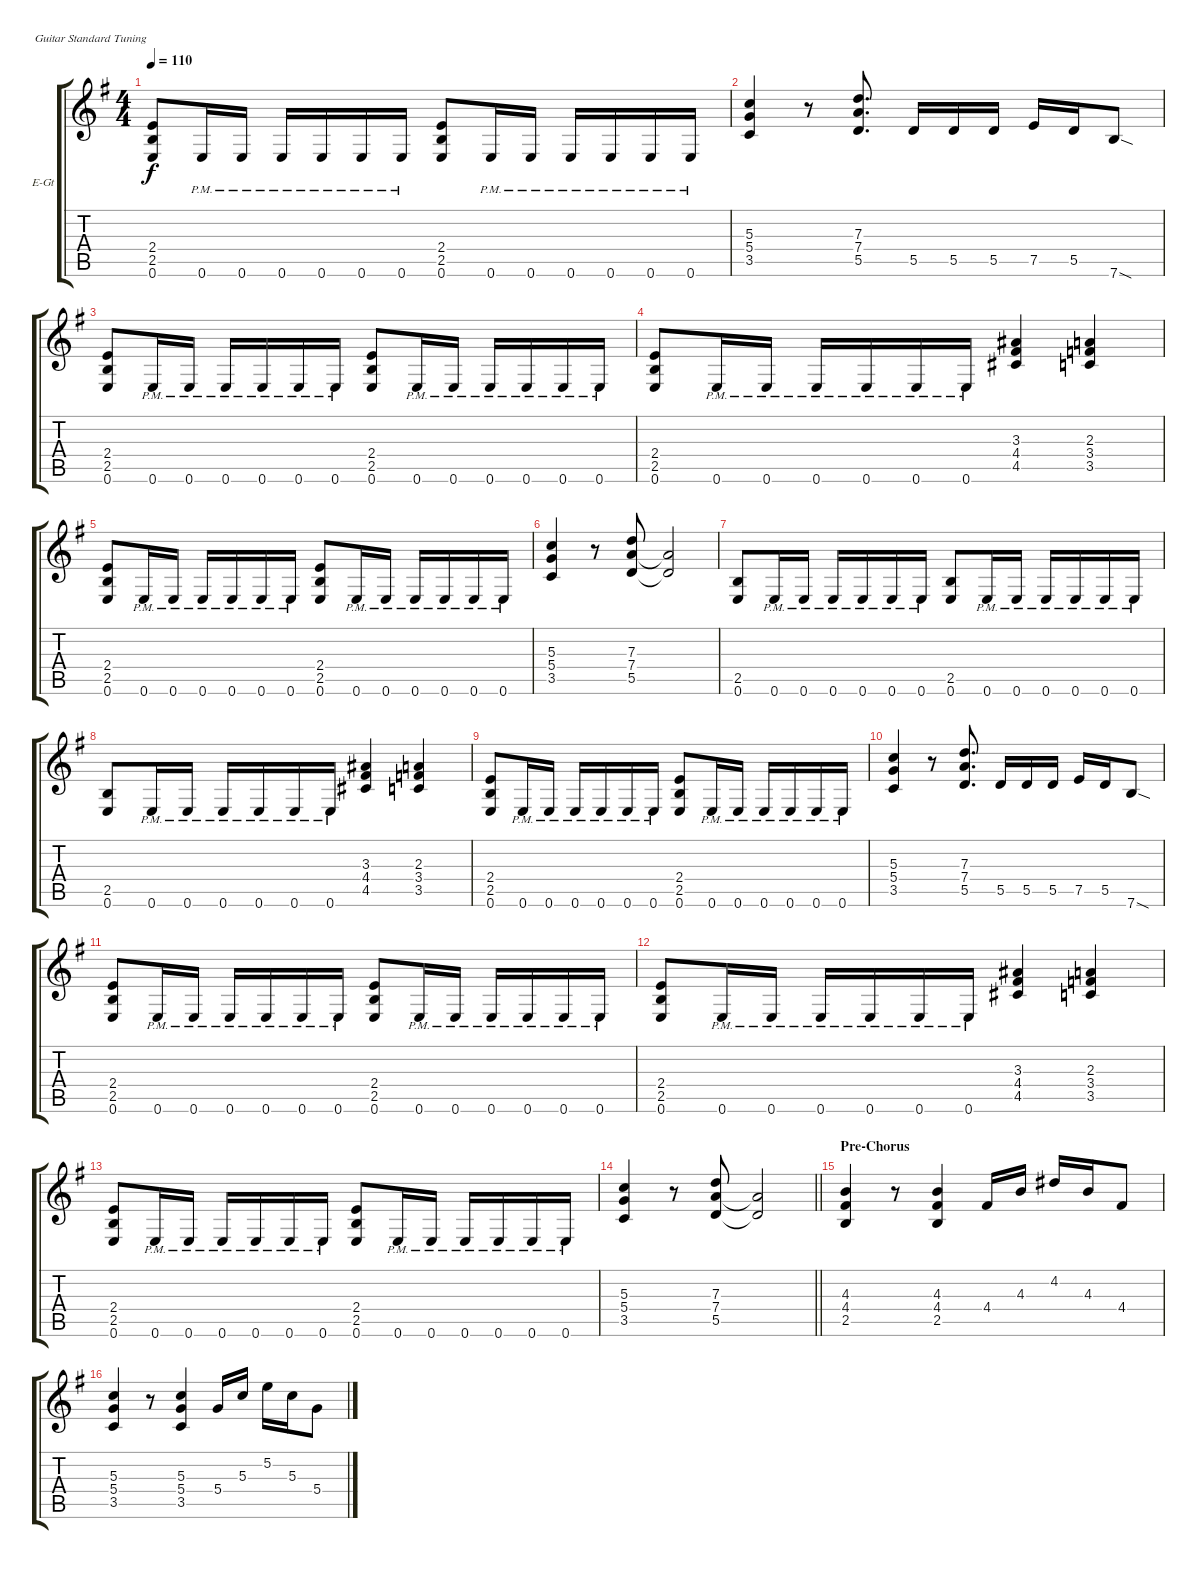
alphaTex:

\bracketExtendMode groupsimilarinstruments
\firstSystemTrackNameOrientation horizontal
\otherSystemsTrackNameOrientation horizontal
\track ("Гитара 2" "E-Gt") {instrument distortionguitar}
\staff {score tabs}
\tuning (E4 B3 G3 D3 A2 E2)
\ts (4 4)
\tempo 110
\clef g2
\ks eminor
(2.5 0.6 2.4).8{dy f} 0.6{pm}.16 0.6{pm}.16 0.6{pm}.16 0.6{pm}.16 0.6{pm}.16 0.6{pm}.16 (2.5 0.6 2.4).8 0.6{pm}.16 0.6{pm}.16 0.6{pm}.16 0.6{pm}.16 0.6{pm}.16 0.6{pm}.16 |
(5.4 3.5 5.3).4 r.8 (7.4 5.5 7.3).8{d} 5.5.16 5.5.16 5.5.16 7.5.16 5.5.16 7.6{sod}.8 |
(2.5 0.6 2.4).8 0.6{pm}.16 0.6{pm}.16 0.6{pm}.16 0.6{pm}.16 0.6{pm}.16 0.6{pm}.16 (2.5 0.6 2.4).8 0.6{pm}.16 0.6{pm}.16 0.6{pm}.16 0.6{pm}.16 0.6{pm}.16 0.6{pm}.16 |
(2.5 0.6 2.4).8 0.6{pm}.16 0.6{pm}.16 0.6{pm}.16 0.6{pm}.16 0.6{pm}.16 0.6{pm}.16 (3.3 4.4 4.5).4 (2.3 3.4 3.5).4 |
(2.5 0.6 2.4).8 0.6{pm}.16 0.6{pm}.16 0.6{pm}.16 0.6{pm}.16 0.6{pm}.16 0.6{pm}.16 (2.5 0.6 2.4).8 0.6{pm}.16 0.6{pm}.16 0.6{pm}.16 0.6{pm}.16 0.6{pm}.16 0.6{pm}.16 |
(5.4 3.5 5.3).4 r.8 (7.4 5.5 7.3).8 (7.4{t} 5.5{t}).2 |
(2.5 0.6).8 0.6{pm}.16 0.6{pm}.16 0.6{pm}.16 0.6{pm}.16 0.6{pm}.16 0.6{pm}.16 (2.5 0.6).8 0.6{pm}.16 0.6{pm}.16 0.6{pm}.16 0.6{pm}.16 0.6{pm}.16 0.6{pm}.16 |
(2.5 0.6).8 0.6{pm}.16 0.6{pm}.16 0.6{pm}.16 0.6{pm}.16 0.6{pm}.16 0.6{pm}.16 (3.3 4.4 4.5).4 (2.3 3.4 3.5).4 |
(2.5 0.6 2.4).8 0.6{pm}.16 0.6{pm}.16 0.6{pm}.16 0.6{pm}.16 0.6{pm}.16 0.6{pm}.16 (2.5 0.6 2.4).8 0.6{pm}.16 0.6{pm}.16 0.6{pm}.16 0.6{pm}.16 0.6{pm}.16 0.6{pm}.16 |
(5.4 3.5 5.3).4 r.8 (7.4 5.5 7.3).8{d} 5.5.16 5.5.16 5.5.16 7.5.16 5.5.16 7.6{sod}.8 |
(2.5 0.6 2.4).8 0.6{pm}.16 0.6{pm}.16 0.6{pm}.16 0.6{pm}.16 0.6{pm}.16 0.6{pm}.16 (2.5 0.6 2.4).8 0.6{pm}.16 0.6{pm}.16 0.6{pm}.16 0.6{pm}.16 0.6{pm}.16 0.6{pm}.16 |
(2.5 0.6 2.4).8 0.6{pm}.16 0.6{pm}.16 0.6{pm}.16 0.6{pm}.16 0.6{pm}.16 0.6{pm}.16 (3.3 4.4 4.5).4 (2.3 3.4 3.5).4 |
(2.5 0.6 2.4).8 0.6{pm}.16 0.6{pm}.16 0.6{pm}.16 0.6{pm}.16 0.6{pm}.16 0.6{pm}.16 (2.5 0.6 2.4).8 0.6{pm}.16 0.6{pm}.16 0.6{pm}.16 0.6{pm}.16 0.6{pm}.16 0.6{pm}.16 |
\barLineRight lightlight
(5.4 3.5 5.3).4 r.8 (7.4 5.5 7.3).8 (7.4{t} 5.5{t}).2 |
\section ("" "Pre-Chorus")
(4.3 4.4 2.5).4 r.8 (4.3 4.4 2.5).4 4.4.16 4.3.16 4.2.16 4.3.16 4.4.8 |
(5.3 5.4 3.5).4 r.8 (5.3 5.4 3.5).4 5.4.16 5.3.16 5.2.16 5.3.16 5.4.8
